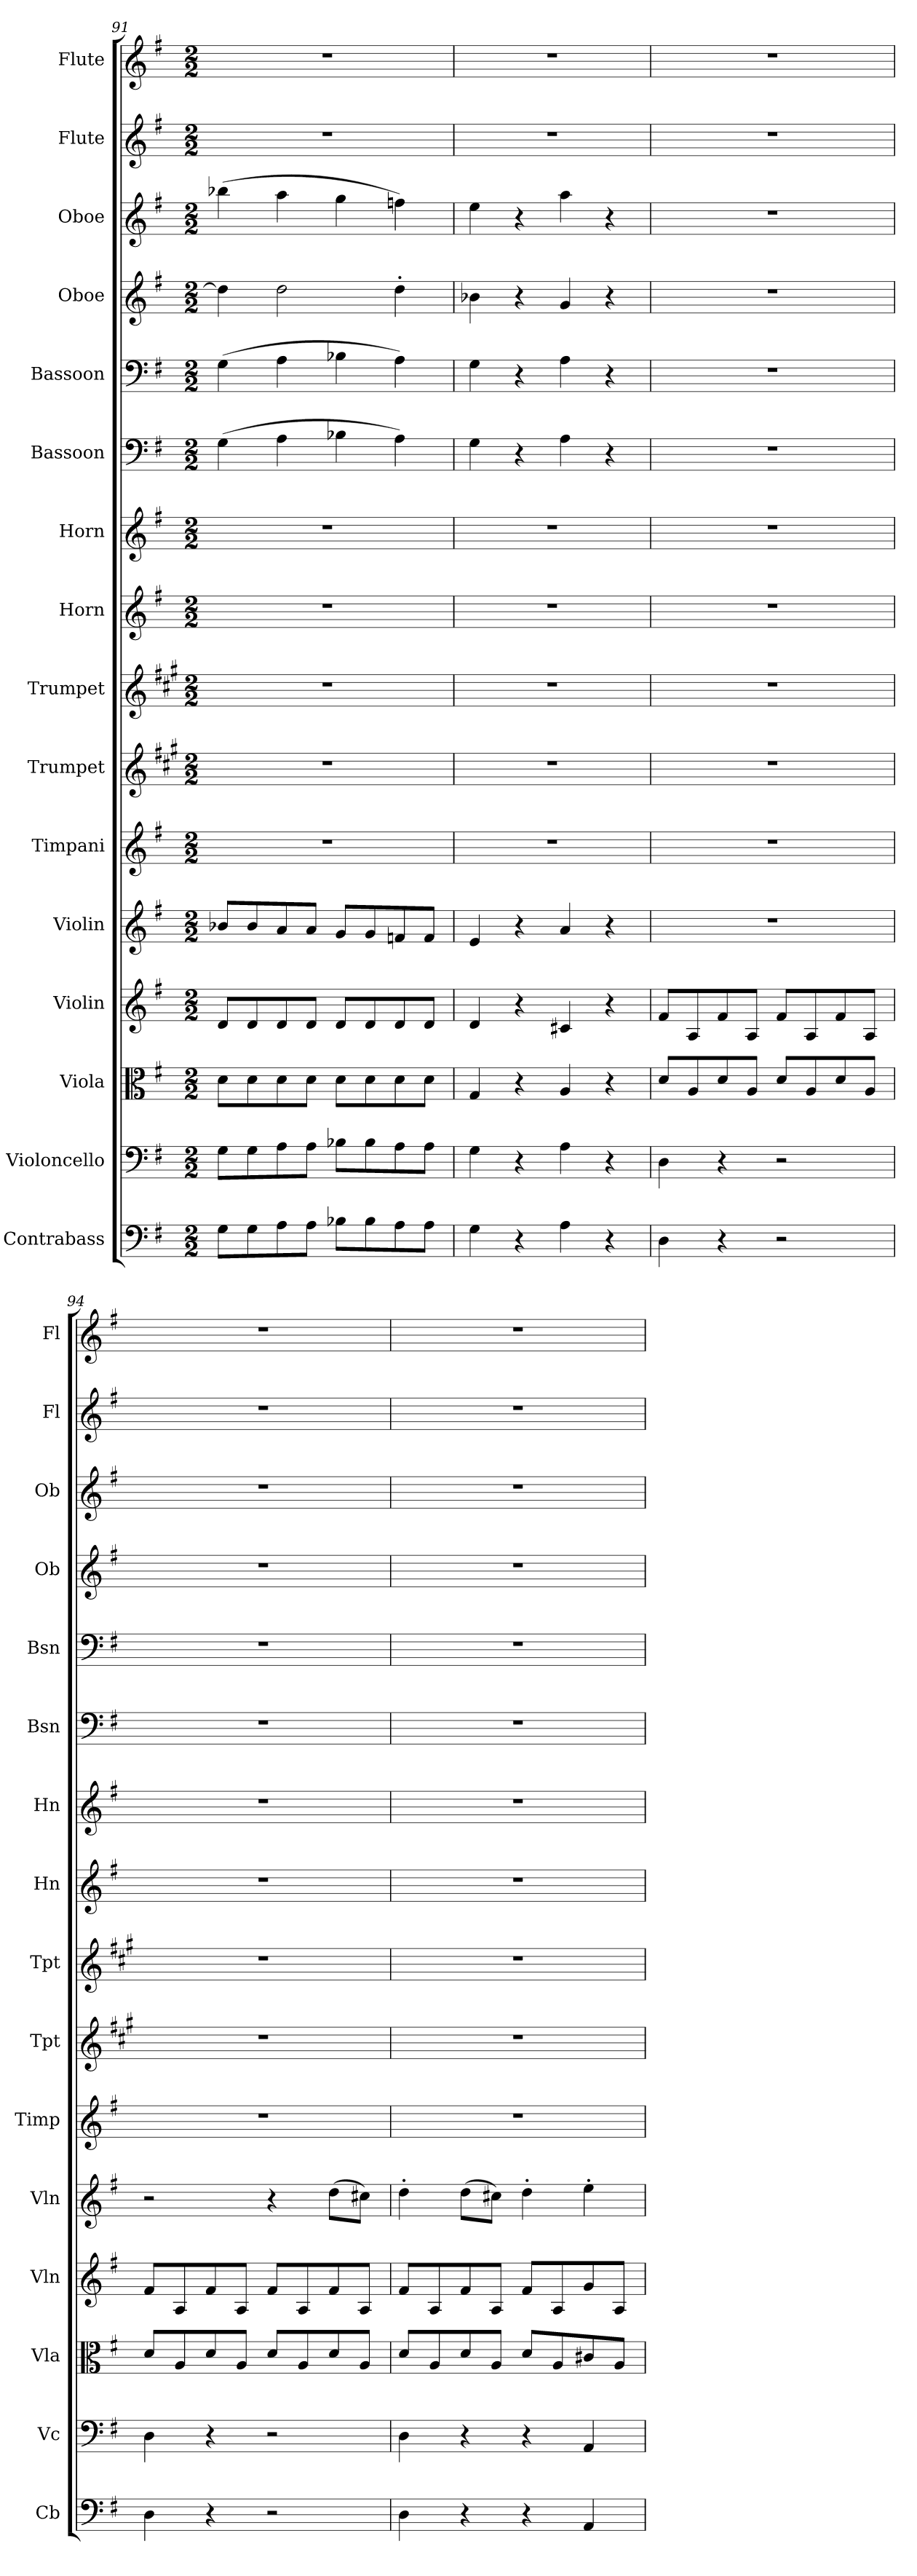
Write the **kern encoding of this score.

**kern	**kern	**kern	**kern	**kern	**kern	**kern	**kern	**kern	**kern	**kern	**kern	**kern	**kern	**kern	**kern
*part16	*part15	*part14	*part13	*part12	*part11	*part10	*part9	*part8	*part7	*part6	*part5	*part4	*part3	*part2	*part1
*staff16	*staff15	*staff14	*staff13	*staff12	*staff11	*staff10	*staff9	*staff8	*staff7	*staff6	*staff5	*staff4	*staff3	*staff2	*staff1
*I"Contrabass	*I"Violoncello	*I"Viola	*I"Violin	*I"Violin	*I"Timpani	*I"Trumpet	*I"Trumpet	*I"Horn	*I"Horn	*I"Bassoon	*I"Bassoon	*I"Oboe	*I"Oboe	*I"Flute	*I"Flute
*I'Cb	*I'Vc	*I'Vla	*I'Vln	*I'Vln	*I'Timp	*I'Tpt	*I'Tpt	*I'Hn	*I'Hn	*I'Bsn	*I'Bsn	*I'Ob	*I'Ob	*I'Fl	*I'Fl
*clefF4	*clefF4	*clefC3	*clefG2	*clefG2	*clefG2	*clefG2	*clefG2	*clefG2	*clefG2	*clefF4	*clefF4	*clefG2	*clefG2	*clefG2	*clefG2
*ITrd7c12	*	*	*	*	*	*ITrd1c2	*ITrd1c2	*ITrd4c7	*ITrd4c7	*	*	*	*	*	*
*k[f#]	*k[f#]	*k[f#]	*k[f#]	*k[f#]	*k[f#]	*k[f#]	*k[f#]	*k[]	*k[]	*k[f#]	*k[f#]	*k[f#]	*k[f#]	*k[f#]	*k[f#]
*M2/2	*M2/2	*M2/2	*M2/2	*M2/2	*M2/2	*M2/2	*M2/2	*M2/2	*M2/2	*M2/2	*M2/2	*M2/2	*M2/2	*M2/2	*M2/2
=91	=91	=91	=91	=91	=91	=91	=91	=91	=91	=91	=91	=91	=91	=91	=91
8GG\L	8G\L	8d\L	8d/L	8b-X/L	1r	1r	1r	1r	1r	(>4G\	(>4G\	4dd\]	(>4bb-X\	1r	1r
8GG\	8G\	8d\	8d/	8b-/	.	.	.	.	.	.	.	.	.	.	.
8AA\	8A\	8d\	8d/	8a/	.	.	.	.	.	4A\	4A\	2dd\	4aa\	.	.
8AA\J	8A\J	8d\J	8d/J	8a/J	.	.	.	.	.	.	.	.	.	.	.
8BB-X\L	8B-X\L	8d\L	8d/L	8g/L	.	.	.	.	.	4B-X\	4B-X\	.	4gg\	.	.
8BB-\	8B-\	8d\	8d/	8g/	.	.	.	.	.	.	.	.	.	.	.
8AA\	8A\	8d\	8d/	8fn/	.	.	.	.	.	4A\)	4A\)	4dd'\	4ffn\)	.	.
8AA\J	8A\J	8d\J	8d/J	8f/J	.	.	.	.	.	.	.	.	.	.	.
=92	=92	=92	=92	=92	=92	=92	=92	=92	=92	=92	=92	=92	=92	=92	=92
4GG\	4G\	4G/	4d/	4e/	1r	1r	1r	1r	1r	4G\	4G\	4b-X\	4ee\	1r	1r
4r	4r	4r	4r	4r	.	.	.	.	.	4r	4r	4r	4r	.	.
4AA\	4A\	4A/	4c#X/	4a/	.	.	.	.	.	4A\	4A\	4g/	4aa\	.	.
4r	4r	4r	4r	4r	.	.	.	.	.	4r	4r	4r	4r	.	.
=93	=93	=93	=93	=93	=93	=93	=93	=93	=93	=93	=93	=93	=93	=93	=93
4DD\	4D\	8d/L	8f#/L	1r	1r	1r	1r	1r	1r	1r	1r	1r	1r	1r	1r
.	.	8A/	8A/	.	.	.	.	.	.	.	.	.	.	.	.
4r	4r	8d/	8f#/	.	.	.	.	.	.	.	.	.	.	.	.
.	.	8A/J	8A/J	.	.	.	.	.	.	.	.	.	.	.	.
2r	2r	8d/L	8f#/L	.	.	.	.	.	.	.	.	.	.	.	.
.	.	8A/	8A/	.	.	.	.	.	.	.	.	.	.	.	.
.	.	8d/	8f#/	.	.	.	.	.	.	.	.	.	.	.	.
.	.	8A/J	8A/J	.	.	.	.	.	.	.	.	.	.	.	.
=94	=94	=94	=94	=94	=94	=94	=94	=94	=94	=94	=94	=94	=94	=94	=94
4DD\	4D\	8d/L	8f#/L	2r	1r	1r	1r	1r	1r	1r	1r	1r	1r	1r	1r
.	.	8A/	8A/	.	.	.	.	.	.	.	.	.	.	.	.
4r	4r	8d/	8f#/	.	.	.	.	.	.	.	.	.	.	.	.
.	.	8A/J	8A/J	.	.	.	.	.	.	.	.	.	.	.	.
2r	2r	8d/L	8f#/L	4r	.	.	.	.	.	.	.	.	.	.	.
.	.	8A/	8A/	.	.	.	.	.	.	.	.	.	.	.	.
.	.	8d/	8f#/	(>8dd\L	.	.	.	.	.	.	.	.	.	.	.
.	.	8A/J	8A/J	8cc#X\J)	.	.	.	.	.	.	.	.	.	.	.
=95	=95	=95	=95	=95	=95	=95	=95	=95	=95	=95	=95	=95	=95	=95	=95
4DD\	4D\	8d/L	8f#/L	4dd'\	1r	1r	1r	1r	1r	1r	1r	1r	1r	1r	1r
.	.	8A/	8A/	.	.	.	.	.	.	.	.	.	.	.	.
4r	4r	8d/	8f#/	(>8dd\L	.	.	.	.	.	.	.	.	.	.	.
.	.	8A/J	8A/J	8cc#X\J)	.	.	.	.	.	.	.	.	.	.	.
4r	4r	8d/L	8f#/L	4dd'\	.	.	.	.	.	.	.	.	.	.	.
.	.	8A/	8A/	.	.	.	.	.	.	.	.	.	.	.	.
4AAA/	4AA/	8c#X/	8g/	4ee'\	.	.	.	.	.	.	.	.	.	.	.
.	.	8A/J	8A/J	.	.	.	.	.	.	.	.	.	.	.	.
=	=	=	=	=	=	=	=	=	=	=	=	=	=	=	=
*-	*-	*-	*-	*-	*-	*-	*-	*-	*-	*-	*-	*-	*-	*-	*-
